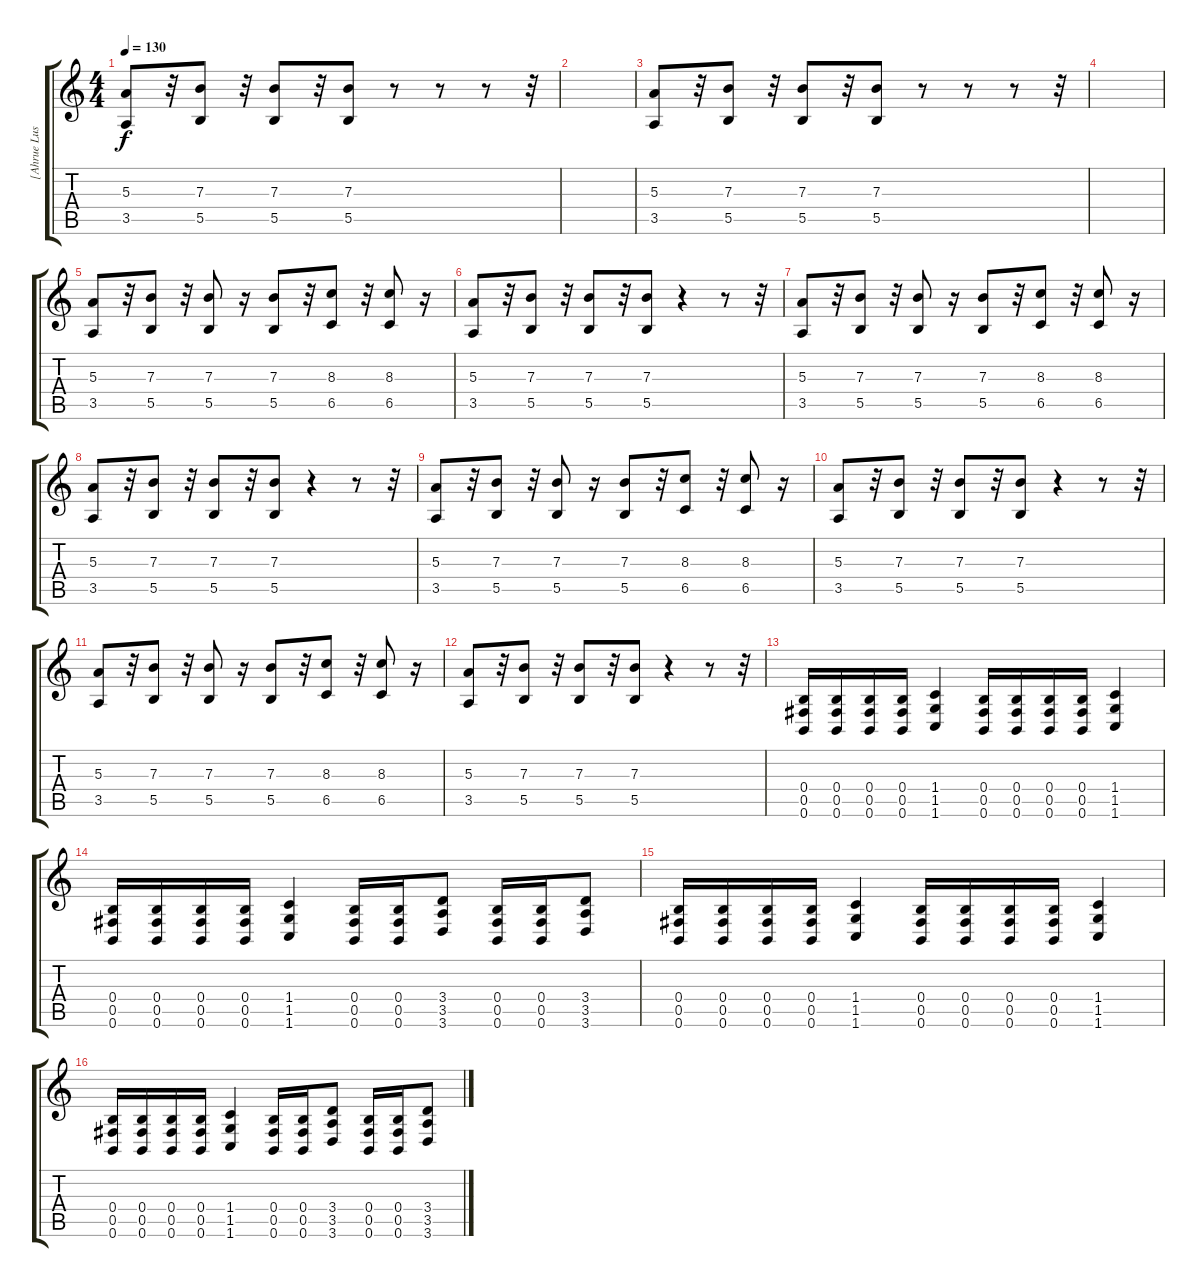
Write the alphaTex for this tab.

\track ("[Ahrue Luster] Guitar" "[Ahrue Lus") {instrument distortionguitar}
\staff {score tabs}
\tuning (Db4 Ab3 E3 B2 Gb2 B1) {hide}
\ts (4 4)
\tempo 130
\clef g2
\ks c
(5.3 3.5).8{dy f} r.32 (7.3 5.5).8 r.32 (7.3 5.5).8 r.32 (7.3 5.5).8 r.8 r.8 r.8 r.32 |
|
(5.3 3.5).8 r.32 (7.3 5.5).8 r.32 (7.3 5.5).8 r.32 (7.3 5.5).8 r.8 r.8 r.8 r.32 |
|
(5.3 3.5).8 r.32 (7.3 5.5).8 r.32 (7.3 5.5).8 r.16 (7.3 5.5).8 r.32 (8.3 6.5).8 r.32 (8.3 6.5).8 r.16 |
(5.3 3.5).8 r.32 (7.3 5.5).8 r.32 (7.3 5.5).8 r.32 (7.3 5.5).8 r.4 r.8 r.32 |
(5.3 3.5).8 r.32 (7.3 5.5).8 r.32 (7.3 5.5).8 r.16 (7.3 5.5).8 r.32 (8.3 6.5).8 r.32 (8.3 6.5).8 r.16 |
(5.3 3.5).8 r.32 (7.3 5.5).8 r.32 (7.3 5.5).8 r.32 (7.3 5.5).8 r.4 r.8 r.32 |
(5.3 3.5).8 r.32 (7.3 5.5).8 r.32 (7.3 5.5).8 r.16 (7.3 5.5).8 r.32 (8.3 6.5).8 r.32 (8.3 6.5).8 r.16 |
(5.3 3.5).8 r.32 (7.3 5.5).8 r.32 (7.3 5.5).8 r.32 (7.3 5.5).8 r.4 r.8 r.32 |
(5.3 3.5).8 r.32 (7.3 5.5).8 r.32 (7.3 5.5).8 r.16 (7.3 5.5).8 r.32 (8.3 6.5).8 r.32 (8.3 6.5).8 r.16 |
(5.3 3.5).8 r.32 (7.3 5.5).8 r.32 (7.3 5.5).8 r.32 (7.3 5.5).8 r.4 r.8 r.32 |
(0.4 0.5 0.6).16 (0.4 0.5 0.6).16 (0.4 0.5 0.6).16 (0.4 0.5 0.6).16 (1.4 1.5 1.6).4 (0.4 0.5 0.6).16 (0.4 0.5 0.6).16 (0.4 0.5 0.6).16 (0.4 0.5 0.6).16 (1.4 1.5 1.6).4 |
(0.4 0.5 0.6).16 (0.4 0.5 0.6).16 (0.4 0.5 0.6).16 (0.4 0.5 0.6).16 (1.4 1.5 1.6).4 (0.4 0.5 0.6).16 (0.4 0.5 0.6).16 (3.4 3.5 3.6).8 (0.4 0.5 0.6).16 (0.4 0.5 0.6).16 (3.4 3.5 3.6).8 |
(0.4 0.5 0.6).16 (0.4 0.5 0.6).16 (0.4 0.5 0.6).16 (0.4 0.5 0.6).16 (1.4 1.5 1.6).4 (0.4 0.5 0.6).16 (0.4 0.5 0.6).16 (0.4 0.5 0.6).16 (0.4 0.5 0.6).16 (1.4 1.5 1.6).4 |
(0.4 0.5 0.6).16 (0.4 0.5 0.6).16 (0.4 0.5 0.6).16 (0.4 0.5 0.6).16 (1.4 1.5 1.6).4 (0.4 0.5 0.6).16 (0.4 0.5 0.6).16 (3.4 3.5 3.6).8 (0.4 0.5 0.6).16 (0.4 0.5 0.6).16 (3.4 3.5 3.6).8
